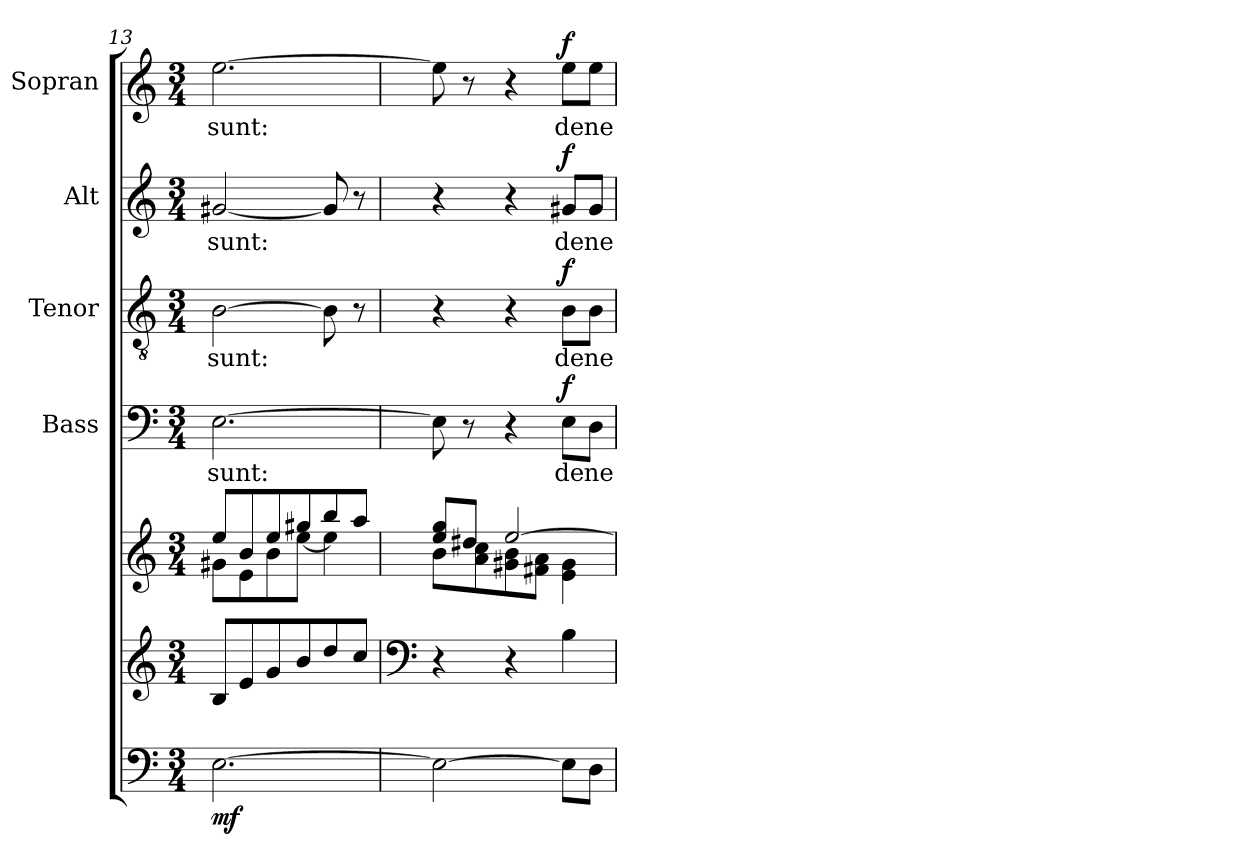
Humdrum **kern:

**kern	**dynam	**kern	**kern	**kern	**text	**dynam	**kern	**text	**dynam	**kern	**text	**dynam	**kern	**text	**dynam
*part6	*part6	*part5	*part5	*part4	*part4	*part4	*part3	*part3	*part3	*part2	*part2	*part2	*part1	*part1	*part1
*staff7	*staff7	*staff6	*staff5	*staff4	*staff4	*staff4	*staff3	*staff3	*staff3	*staff2	*staff2	*staff2	*staff1	*staff1	*staff1
*	*	*	*	*I"Bass	*	*	*I"Tenor	*	*	*I"Alt	*	*	*I"Sopran	*	*
*	*	*	*	*I'B.	*	*	*I'T.	*	*	*I'A.	*	*	*I'S.	*	*
!!LO:PB:g=z
*clefF4	*	*clefG2	*clefG2	*clefF4	*	*	*clefGv2	*	*	*clefG2	*	*	*clefG2	*	*
*k[]	*	*k[]	*k[]	*k[]	*	*	*k[]	*	*	*k[]	*	*	*k[]	*	*
*C:	*	*C:	*C:	*C:	*	*	*C:	*	*	*C:	*	*	*C:	*	*
*M3/4	*	*M3/4	*M3/4	*M3/4	*	*	*M3/4	*	*	*M3/4	*	*	*M3/4	*	*
=13	=13	=13	=13	=13	=13	=13	=13	=13	=13	=13	=13	=13	=13	=13	=13
*	*	*	*^	*	*	*	*	*	*	*	*	*	*	*	*
!	!LO:DY:b	!	!	!	!	!LO:LY:b	!	!	!LO:LY:b	!	!	!LO:LY:b	!	!	!LO:LY:b	!
[2.E\	mf	8B/L	8ee/L	8g#X\L	[2.E\	sunt:	.	[2B\	sunt:	.	[2g#X/	sunt:	.	[2.ee\	sunt:	.
.	.	8e/	8b/	8e\	.	.	.	.	.	.	.	.	.	.	.	.
.	.	8g/	8ee/	8b\	.	.	.	.	.	.	.	.	.	.	.	.
.	.	8b/	8gg#X/	[<8ee\J	.	.	.	.	.	.	.	.	.	.	.	.
.	.	8dd/	8bb/	4ee\]	.	.	.	8B\]	.	.	8g#/]	.	.	.	.	.
.	.	8cc/J	8aa/J	.	.	.	.	8r	.	.	8r	.	.	.	.	.
=14	=14	=14	=14	=14	=14	=14	=14	=14	=14	=14	=14	=14	=14	=14	=14	=14
*	*	*clefF4	*	*	*	*	*	*	*	*	*	*	*	*	*	*
2E\_	.	4r	8ee/ 8gg/L	8b\L	8E\]	.	.	4r	.	.	4r	.	.	8ee\]	.	.
.	.	.	8dd#X/J	8a\ 8cc\	8r	.	.	.	.	.	.	.	.	8r	.	.
.	.	4r	[>2ee/	8g#X\ 8b\	4r	.	.	4r	.	.	4r	.	.	4r	.	.
.	.	.	.	8f#X\ 8a\J	.	.	.	.	.	.	.	.	.	.	.	.
!	!	!	!	!	!	!LO:LY:b	!LO:DY:a	!	!LO:LY:b	!LO:DY:a	!	!LO:LY:b	!LO:DY:a	!	!LO:LY:b	!LO:DY:a
8E\L]	.	4B\	.	4e\ 4g#\	8E\L	de	f	8B\L	de	f	8g#X/L	de	f	8ee\L	de	f
!	!	!	!	!	!	!LO:LY:b	!	!	!LO:LY:b	!	!	!LO:LY:b	!	!	!LO:LY:b	!
8D\J	.	.	.	.	8D\J	ne-	.	8B\J	ne-	.	8g#/J	ne-	.	8ee\J	ne-	.
*	*	*	*v	*v	*	*	*	*	*	*	*	*	*	*	*	*
=	=	=	=	=	=	=	=	=	=	=	=	=	=	=	=
*-	*-	*-	*-	*-	*-	*-	*-	*-	*-	*-	*-	*-	*-	*-	*-
